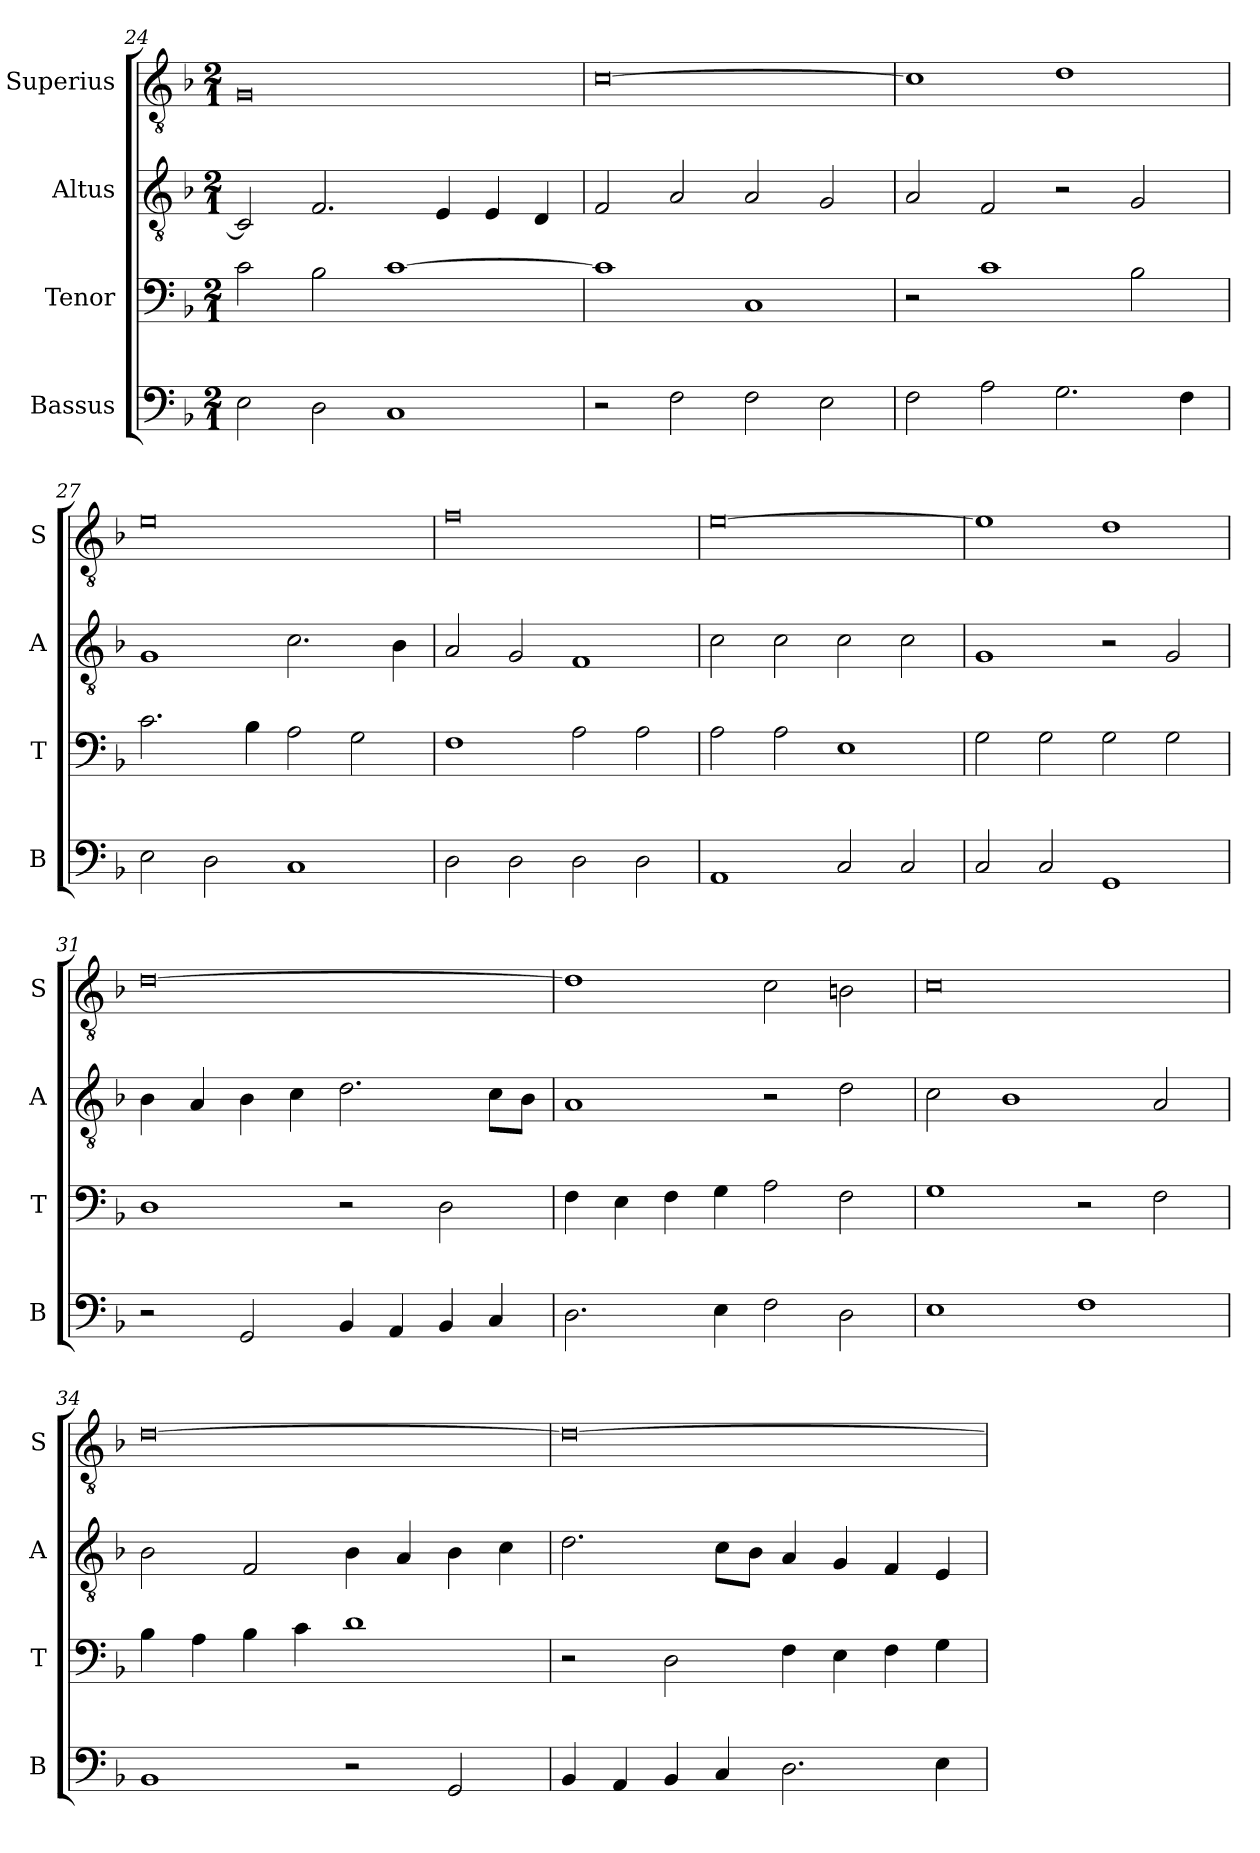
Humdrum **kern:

**kern	**kern	**kern	**kern
*part4	*part3	*part2	*part1
*staff4	*staff3	*staff2	*staff1
*I"Bassus	*I"Tenor	*I"Altus	*I"Superius
*I'B	*I'T	*I'A	*I'S
*clefF4	*clefF4	*clefGv2	*clefGv2
*k[b-]	*k[b-]	*k[b-]	*k[b-]
*F:	*F:	*F:	*F:
*M2/1	*M2/1	*M2/1	*M2/1
=24	=24	=24	=24
2E	2c	2C]	0G
2D	2B-	2.F	.
1C	[1c	.	.
.	.	4E	.
.	.	4E	.
.	.	4D	.
=25	=25	=25	=25
2r	1c]	2F	[0c
2F	.	2A	.
2F	1C	2A	.
2E	.	2G	.
=26	=26	=26	=26
2F	2r	2A	1c]
2A	1c	2F	.
2.G	.	2r	1d
.	2B-	2G	.
4F	.	.	.
=27	=27	=27	=27
2E	2.c	1G	0e
2D	.	.	.
.	4B-	.	.
1C	2A	2.c	.
.	2G	.	.
.	.	4B-	.
=28	=28	=28	=28
2D	1F	2A	0f
2D	.	2G	.
2D	2A	1F	.
2D	2A	.	.
=29	=29	=29	=29
1AA	2A	2c	[0e
.	2A	2c	.
2C	1E	2c	.
2C	.	2c	.
=30	=30	=30	=30
2C	2G	1G	1e]
2C	2G	.	.
1GG	2G	2r	1d
.	2G	2G	.
=31	=31	=31	=31
2r	1D	4B-	[0d
.	.	4A	.
2GG	.	4B-	.
.	.	4c	.
4BB-	2r	2.d	.
4AA	.	.	.
4BB-	2D	.	.
4C	.	8cL	.
.	.	8B-J	.
=32	=32	=32	=32
2.D	4F	1A	1d]
.	4E	.	.
.	4F	.	.
4E	4G	.	.
2F	2A	2r	2c
2D	2F	2d	2Bn
=33	=33	=33	=33
1E	1G	2c	0c
.	.	1B-	.
1F	2r	.	.
.	2F	2A	.
=34	=34	=34	=34
1BB-	4B-	2B-	[0d
.	4A	.	.
.	4B-	2F	.
.	4c	.	.
2r	1d	4B-	.
.	.	4A	.
2GG	.	4B-	.
.	.	4c	.
=35	=35	=35	=35
4BB-	2r	2.d	0d_
4AA	.	.	.
4BB-	2D	.	.
4C	.	8cL	.
.	.	8B-J	.
2.D	4F	4A	.
.	4E	4G	.
.	4F	4F	.
4E	4G	4E	.
=	=	=	=
*-	*-	*-	*-
